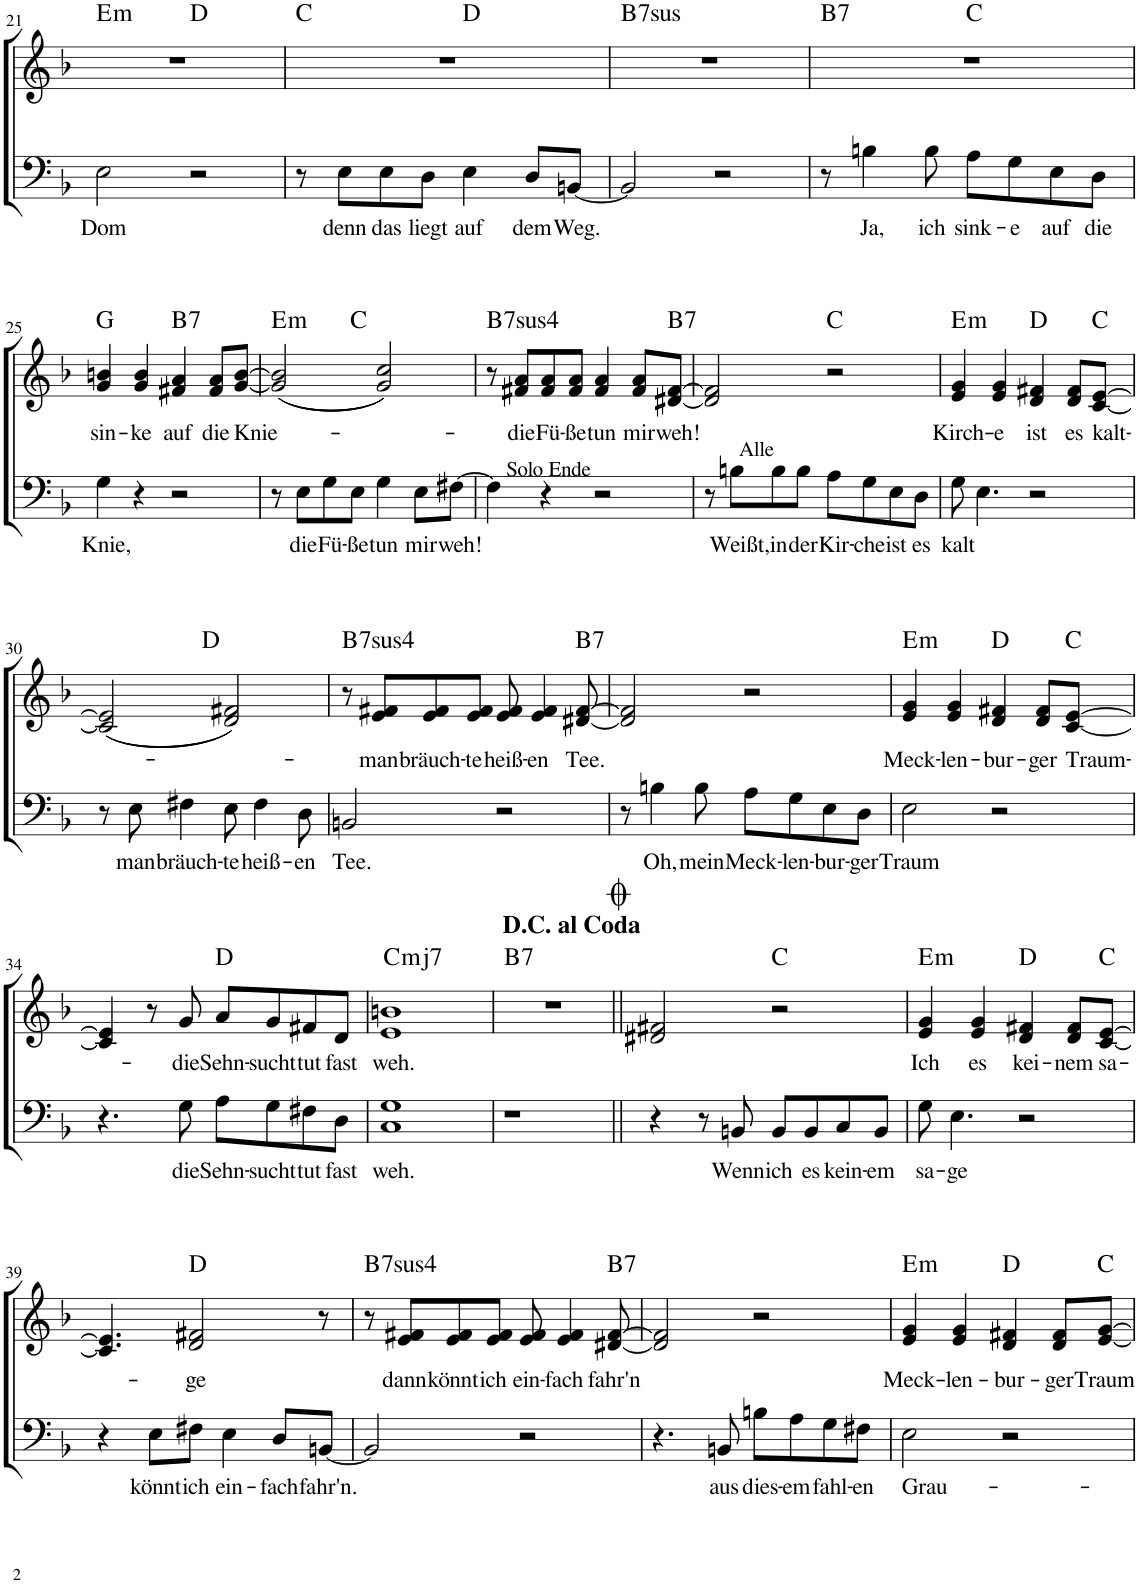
**kern	**text	**kern	**text	**harte
*part2	*part2	*part1	*part1	*part1
*staff2	*staff2	*staff1	*staff1	*
*I"T B	*	*I"S A	*	*
!!LO:PB:g=z
*clefF4	*	*clefG2	*	*
*k[b-]	*	*k[b-]	*	*
*M4/4	*	*M4/4	*	*
=21	=21	=21	=21	=21
!	!LO:LY:b	!	!	!LO:H:kt=m
*	*	*^	*	*
2E\	Dom	1r	2ryy	.	E:min
2r	.	.	2ryy	.	D:maj
=22	=22	=22	=22	=22	=22
8r	.	1r	2ryy	.	C:maj
!	!LO:LY:b	!	!	!	!
8E\L	denn	.	.	.	.
!	!LO:LY:b	!	!	!	!
8E\	das	.	.	.	.
!	!LO:LY:b	!	!	!	!
8D\J	liegt	.	.	.	.
!	!LO:LY:b	!	!	!	!
4E\	auf	.	2ryy	.	D:maj
!	!LO:LY:b	!	!	!	!
8D/L	dem	.	.	.	.
!	!LO:LY:b	!	!	!	!
[8BBn/J	Weg.	.	.	.	.
=23	=23	=23	=23	=23	=23
!	!	!	!	!	!LO:H:kt=7sus
*	*	*v	*v	*	*
2BB/]	.	1r	.	B:sus4(7)
2r	.	.	.	.
=24	=24	=24	=24	=24
!	!	!	!	!LO:H:kt=7
*	*	*^	*	*
8r	.	1r	2ryy	.	B:7
!	!LO:LY:b	!	!	!	!
4Bn\	Ja,	.	.	.	.
!	!LO:LY:b	!	!	!	!
8B\	ich	.	.	.	.
!	!LO:LY:b	!	!	!	!
8A\L	sink-	.	2ryy	.	C:maj
!	!LO:LY:b	!	!	!	!
8G\	-e	.	.	.	.
!	!LO:LY:b	!	!	!	!
8E\	auf	.	.	.	.
!	!LO:LY:b	!	!	!	!
8D\J	die	.	.	.	.
!!LO:LB:g=z
=25	=25	=25	=25	=25	=25
!	!LO:LY:b	!	!	!LO:LY:b	!
*	*	*v	*v	*	*
4G\	Knie,	4g/ 4bn/	-sin-	G:maj
!	!	!	!LO:LY:b	!
4r	.	4g/ 4b/	-ke	.
!	!	!	!LO:LY:b	!LO:H:kt=7
2r	.	4f#X/ 4a/	auf	B:7
!	!	!	!LO:LY:b	!
.	.	8f#/ 8a/L	die	.
!	!	!	!LO:LY:b	!
.	.	[8g/ [8b/J	Knie-	.
=26	=26	=26	=26	=26
!	!	!	!	!LO:H:kt=m
*	*	*^	*	*
8r	.	((2g/] 2b/]	4.ryy	.	E:min
!	!LO:LY:b	!	!	!	!
8E\L	die	.	.	.	.
!	!LO:LY:b	!	!	!	!
8G\	Fü-	.	.	.	.
!	!LO:LY:b	!	!	!	!
8E\J	-ße	.	2ryy	.	C:maj
!	!LO:LY:b	!	!	!	!
4G\	tun	2g/ 2cc/))	.	.	.
!	!LO:LY:b	!	!	!	!
8E\L	mir	.	.	.	.
!	!LO:LY:b	!	!	!	!
[8F#X\J	weh!	.	8ryy	.	.
=27	=27	=27	=27	=27	=27
!LO:TX:a:t=Solo Ende	!	!	!	!	!
!	!	!	!	!	!LO:H:kt=74
*	*	*v	*v	*	*
4F#\]	.	8r	.	B:sus4(7)
!	!	!	!LO:LY:b	!
.	.	8f#X/ 8a/L	die	.
!	!	!	!LO:LY:b	!
4r	.	8f#/ 8a/	Fü-	.
!	!	!	!LO:LY:b	!
.	.	8f#/ 8a/J	-ße	.
!	!	!	!LO:LY:b	!
2r	.	4f#/ 4a/	tun	.
!	!	!	!LO:LY:b	!
.	.	8f#/ 8a/L	mir	.
!	!	!	!LO:LY:b	!LO:H:kt=7
.	.	[8d#X/ [8f#/J	weh!	B:7
=28	=28	=28	=28	=28
8r	.	2d#/] 2f#/]	.	.
!LO:TX:a:t=Alle	!	!	!	!
!	!LO:LY:b	!	!	!
8Bn\L	Weißt,	.	.	.
!	!LO:LY:b	!	!	!
8B\	in	.	.	.
!	!LO:LY:b	!	!	!
8B\J	der	.	.	.
!	!LO:LY:b	!	!	!
8A\L	Kir-	2r	.	C:maj
!	!LO:LY:b	!	!	!
8G\	-che	.	.	.
!	!LO:LY:b	!	!	!
8E\	ist	.	.	.
!	!LO:LY:b	!	!	!
8D\J	es	.	.	.
=29	=29	=29	=29	=29
!	!LO:LY:b	!	!LO:LY:b	!LO:H:kt=m
8G\	kalt	4e/ 4g/	Kirch-	E:min
4.E\	.	.	.	.
!	!	!	!LO:LY:b	!
.	.	4e/ 4g/	-e	.
!	!	!	!LO:LY:b	!
2r	.	4d/ 4f#X/	ist	D:maj
!	!	!	!LO:LY:b	!
.	.	8d/ 8f#/L	es	.
!	!	!	!LO:LY:b	!
.	.	[8c/ [8e/J	kalt-	C:maj
!!LO:LB:g=z
=30	=30	=30	=30	=30
*	*	*^	*	*
8r	.	((2c/] 2e/]	4.ryy	.	.
!	!LO:LY:b	!	!	!	!
8E\	man	.	.	.	.
!	!LO:LY:b	!	!	!	!
4F#X\	bräuch-	.	.	.	.
.	.	.	2ryy	.	D:maj
!	!LO:LY:b	!	!	!	!
8E\	-te	2d/ 2f#X/))	.	.	.
!	!LO:LY:b	!	!	!	!
4F#\	heiß-	.	.	.	.
!	!LO:LY:b	!	!	!	!
8D\	-en	.	8ryy	.	.
=31	=31	=31	=31	=31	=31
!	!LO:LY:b	!	!	!	!LO:H:kt=74
*	*	*v	*v	*	*
2BBn/	Tee.	8r	.	B:sus4(7)
!	!	!	!LO:LY:b	!
.	.	8e/ 8f#X/L	-man	.
!	!	!	!LO:LY:b	!
.	.	8e/ 8f#/	bräuch-	.
!	!	!	!LO:LY:b	!
.	.	8e/ 8f#/J	-te	.
!	!	!	!LO:LY:b	!
2r	.	8e/ 8f#/	heiß-	.
!	!	!	!LO:LY:b	!
.	.	4e/ 4f#/	-en	.
!	!	!	!LO:LY:b	!LO:H:kt=7
.	.	[8d#X/ [8f#/	Tee.	B:7
=32	=32	=32	=32	=32
8r	.	2d#/] 2f#/]	.	.
!	!LO:LY:b	!	!	!
4Bn\	Oh,	.	.	.
!	!LO:LY:b	!	!	!
8B\	mein	.	.	.
!	!LO:LY:b	!	!	!
8A\L	Meck-	2r	.	.
!	!LO:LY:b	!	!	!
8G\	-len-	.	.	.
!	!LO:LY:b	!	!	!
8E\	-bur-	.	.	.
!	!LO:LY:b	!	!	!
8D\J	-ger	.	.	.
=33	=33	=33	=33	=33
!	!LO:LY:b	!	!LO:LY:b	!LO:H:kt=m
2E\	Traum	4e/ 4g/	Meck-	E:min
!	!	!	!LO:LY:b	!
.	.	4e/ 4g/	-len-	.
!	!	!	!LO:LY:b	!
2r	.	4d/ 4f#X/	-bur-	D:maj
!	!	!	!LO:LY:b	!
.	.	8d/ 8f#/L	-ger	.
!	!	!	!LO:LY:b	!
.	.	[8c/ [8e/J	Traum-	C:maj
!!LO:LB:g=z
=34	=34	=34	=34	=34
4.r	.	4c/] 4e/]	.	.
.	.	8r	.	.
!	!LO:LY:b	!	!LO:LY:b	!
8G\	die	8g/	-die	.
!	!LO:LY:b	!	!LO:LY:b	!
8A\L	Sehn-	8a/L	Sehn-	D:maj
!	!LO:LY:b	!	!LO:LY:b	!
8G\	-sucht	8g/	-sucht	.
!	!LO:LY:b	!	!LO:LY:b	!
8F#X\	tut	8f#X/	tut	.
!	!LO:LY:b	!	!LO:LY:b	!
8D\J	fast	8d/J	fast	.
=35	=35	=35	=35	=35
!	!LO:LY:b	!	!LO:LY:b	!LO:H:kt=m
1C 1G	weh.	1e 1bn	weh.	C:min
=36	=36	=36	=36	=36
1r	.	1r	.	B:7
!	!	!LO:TX:a:t=<b>D.C. al Coda</b>	!	!LO:H:kt=7
=37||	=37||	=37||	=37||	=37||
4r	.	2d#X/ 2f#X/	.	.
8r	.	.	.	.
!	!LO:LY:b	!	!	!
8BBn/	Wenn	.	.	.
!	!LO:LY:b	!	!	!
8BB/L	ich	2r	.	C:maj
!	!LO:LY:b	!	!	!
8BB/	es	.	.	.
!	!LO:LY:b	!	!	!
8C/	kein-	.	.	.
!	!LO:LY:b	!	!	!
8BB/J	-em	.	.	.
=38	=38	=38	=38	=38
!	!LO:LY:b	!	!LO:LY:b	!LO:H:kt=m
8G\	sa-	4e/ 4g/	Ich	E:min
!	!LO:LY:b	!	!	!
4.E\	-ge	.	.	.
!	!	!	!LO:LY:b	!
.	.	4e/ 4g/	es	.
!	!	!	!LO:LY:b	!
2r	.	4d/ 4f#X/	kei-	D:maj
!	!	!	!LO:LY:b	!
.	.	8d/ 8f#/L	-nem	.
!	!	!	!LO:LY:b	!
.	.	[8c/ [8e/J	sa-	C:maj
!!LO:LB:g=z
=39	=39	=39	=39	=39
4r	.	4.c/] 4.e/]	.	.
!	!LO:LY:b	!	!	!
8E\L	könnt	.	.	.
!	!LO:LY:b	!	!LO:LY:b	!
8F#X\J	ich	2d/ 2f#X/	-ge	D:maj
!	!LO:LY:b	!	!	!
4E\	ein-	.	.	.
!	!LO:LY:b	!	!	!
8D/L	-fach	.	.	.
!	!LO:LY:b	!	!	!
[8BBn/J	fahr'n.	8r	.	.
=40	=40	=40	=40	=40
!	!	!	!	!LO:H:kt=74
2BB/]	.	8r	.	B:sus4(7)
!	!	!	!LO:LY:b	!
.	.	8e/ 8f#X/L	dann	.
!	!	!	!LO:LY:b	!
.	.	8e/ 8f#/	könnt	.
!	!	!	!LO:LY:b	!
.	.	8e/ 8f#/J	ich	.
!	!	!	!LO:LY:b	!
2r	.	8e/ 8f#/	ein-	.
!	!	!	!LO:LY:b	!
.	.	4e/ 4f#/	-fach	.
!	!	!	!LO:LY:b	!LO:H:kt=7
.	.	[8d#X/ [8f#/	fahr'n	B:7
=41	=41	=41	=41	=41
4.r	.	2d#/] 2f#/]	.	.
!	!LO:LY:b	!	!	!
8BBn/	aus	.	.	.
!	!LO:LY:b	!	!	!
8Bn\L	dies-	2r	.	.
!	!LO:LY:b	!	!	!
8A\	-em	.	.	.
!	!LO:LY:b	!	!	!
8G\	fahl-	.	.	.
!	!LO:LY:b	!	!	!
8F#X\J	-en	.	.	.
=42	=42	=42	=42	=42
!	!LO:LY:b	!	!LO:LY:b	!LO:H:kt=m
2E\	Grau-	4e/ 4g/	Meck-	E:min
!	!	!	!LO:LY:b	!
.	.	4e/ 4g/	-len-	.
!	!	!	!LO:LY:b	!
2r	.	4d/ 4f#X/	-bur-	D:maj
!	!	!	!LO:LY:b	!
.	.	8d/ 8f#/L	-ger	.
!	!	!	!LO:LY:b	!
.	.	[8e/ [8g/J	Traum	C:maj
=	=	=	=	=
*-	*-	*-	*-	*-
